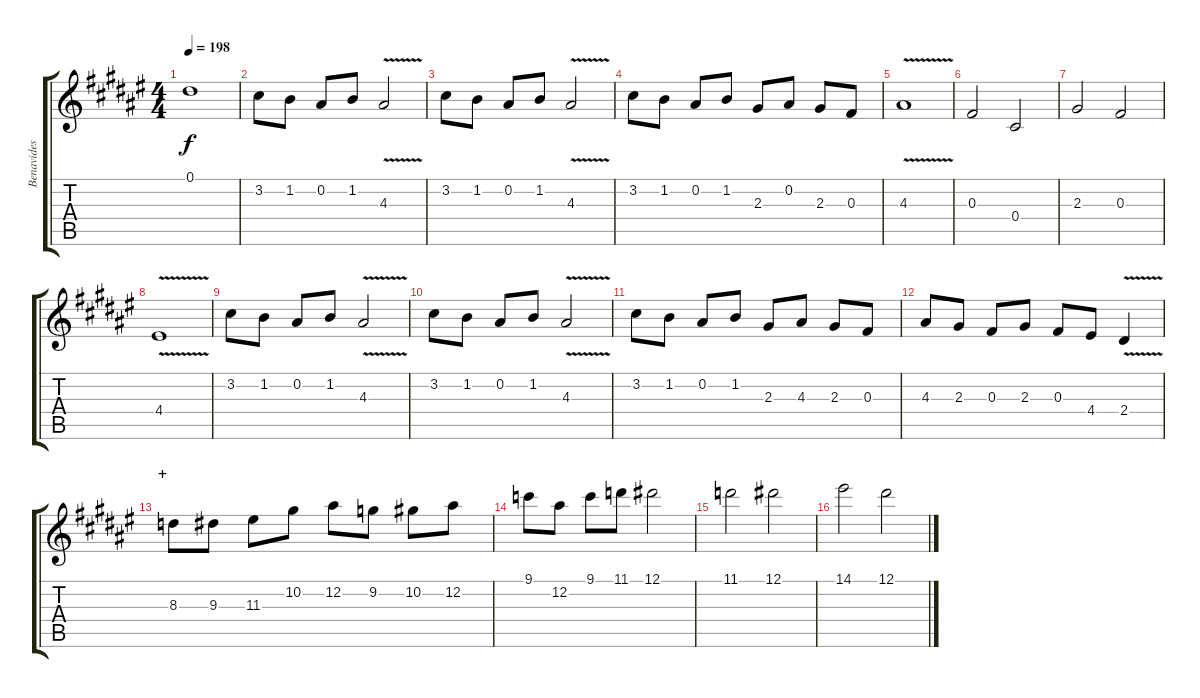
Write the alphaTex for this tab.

\track ("Benavides" "Benavides") {instrument distortionguitar}
\staff {score tabs}
\tuning (Eb4 Bb3 Gb3 Db3 Ab2 Eb2) {hide}
\ts (4 4)
\tempo 198
\clef g2
\ks d#minor
0.1{t}.1{dy f} |
3.2.8 1.2.8 0.2.8 1.2.8 4.3{v}.2 |
3.2.8 1.2.8 0.2.8 1.2.8 4.3{v}.2 |
3.2.8 1.2.8 0.2.8 1.2.8 2.3.8 0.2.8 2.3.8 0.3.8 |
4.3{v}.1 |
0.3.2 0.4.2 |
2.3.2 0.3.2 |
4.4{v}.1 |
3.2.8 1.2.8 0.2.8 1.2.8 4.3{v}.2 |
3.2.8 1.2.8 0.2.8 1.2.8 4.3{v}.2 |
3.2.8 1.2.8 0.2.8 1.2.8 2.3.8 4.3.8 2.3.8 0.3.8 |
4.3.8 2.3.8 0.3.8 2.3.8 0.3.8 4.4.8 2.4{v}.4 |
\section ("" "+")
8.3.8 9.3.8 11.3.8 10.2.8 12.2.8 9.2.8 10.2.8 12.2.8 |
9.1.8 12.2.8 9.1.8 11.1.8 12.1.2 |
11.1.2 12.1.2 |
14.1.2 12.1.2
